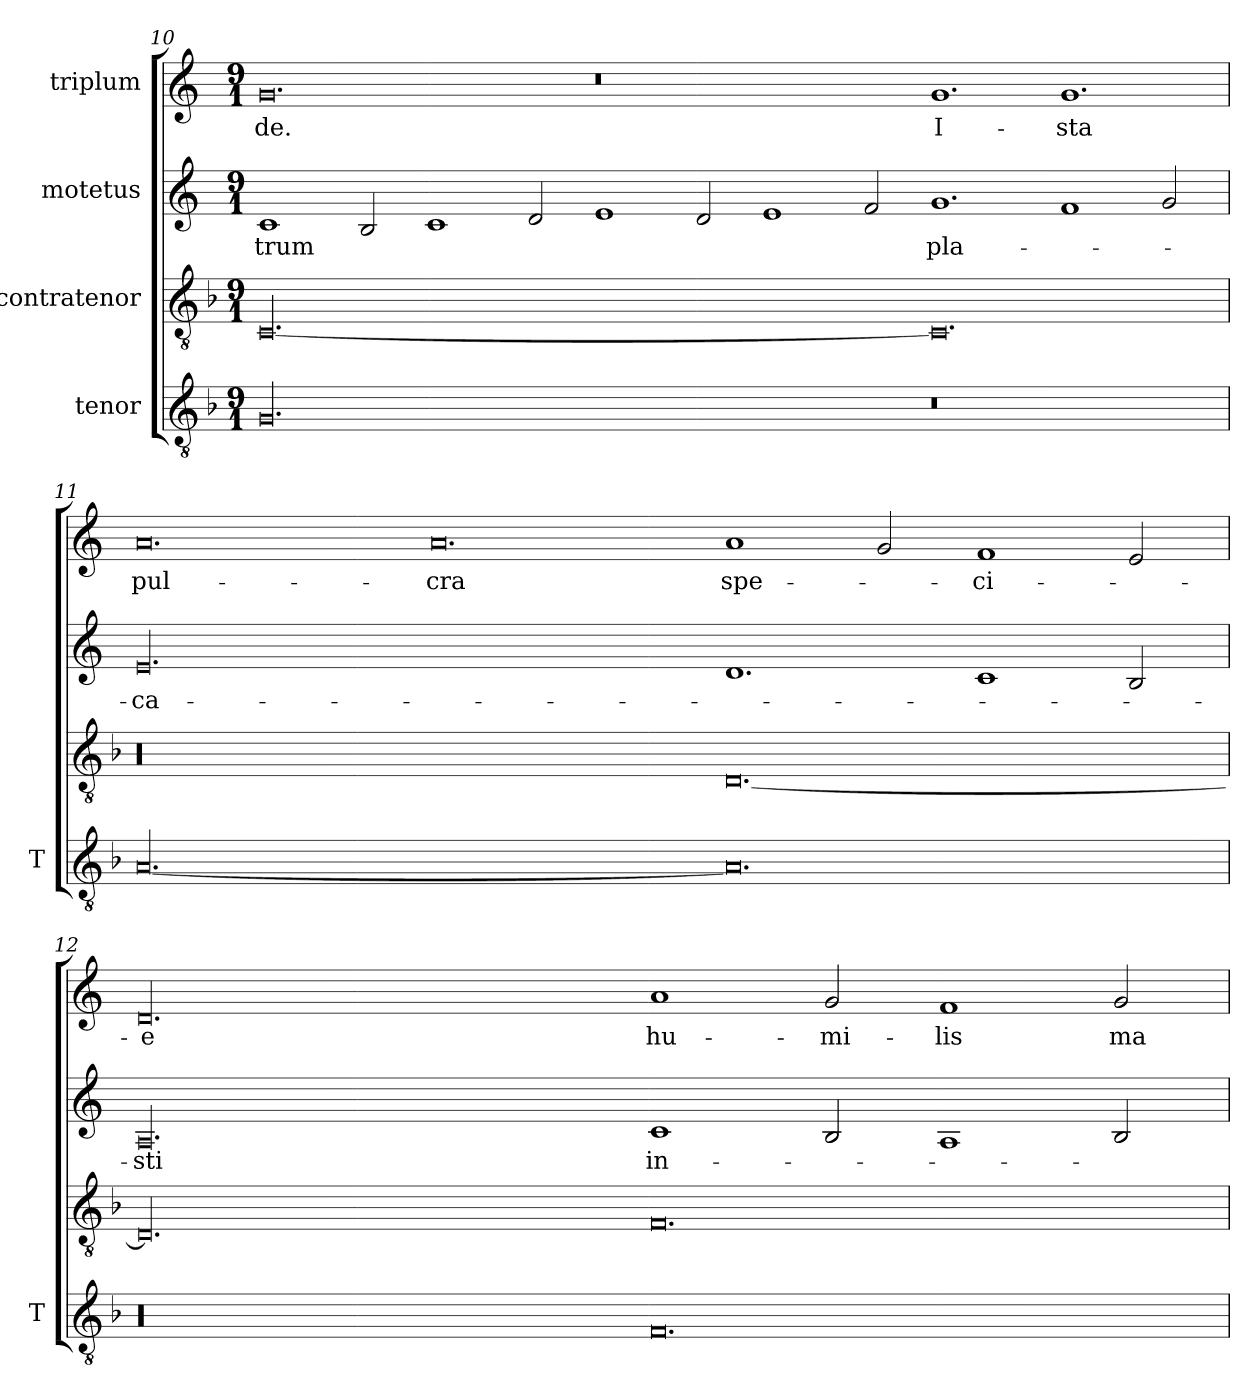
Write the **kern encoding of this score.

**kern	**kern	**kern	**text	**kern	**text
*part4	*part3	*part2	*part2	*part1	*part1
*staff4	*staff3	*staff2	*staff2	*staff1	*staff1
*I"tenor	*I"contratenor	*I"motetus	*	*I"triplum	*
*I'T	*	*	*	*	*
*clefGv2	*clefGv2	*clefG2	*	*clefG2	*
*k[b-]	*k[b-]	*k[]	*	*k[]	*
*F:	*F:	*C:	*	*C:	*
*M9/1	*M9/1	*M9/1	*	*M9/1	*
=10	=10	=10	=10	=10	=10
00.G/	[00.C/	1c/	-trum	0.g/	-de.
.	.	2B/	.	.	.
.	.	1c/	.	.	.
.	.	2d/	.	.	.
.	.	1e/	.	0.r	.
.	.	2d/	.	.	.
.	.	1e/	.	.	.
.	.	2f/	.	.	.
0.r	0.C/]	1.g/	pla-	1.g/	I-
.	.	1f/	.	1.g/	-sta
.	.	2g/	.	.	.
=11	=11	=11	=11	=11	=11
[00.A/	00.r	00.e/	-ca-	0.a/	pul-
.	.	.	.	0.a/	-cra
0.A/]	[0.D/	1.d/	.	1a/	spe-
.	.	.	.	2g/	.
.	.	1c/	.	1f/	-ci-
.	.	2B/	.	2e/	.
=12	=12	=12	=12	=12	=12
00.r	00.D/]	00.A/	-sti	00.d/	-e
0.F/	0.F/	1c/	in-	1a/	hu-
.	.	2B/	.	2g/	-mi-
.	.	1A/	.	1f/	-lis
.	.	2B/	.	2g/	ma-
=	=	=	=	=	=
*-	*-	*-	*-	*-	*-
